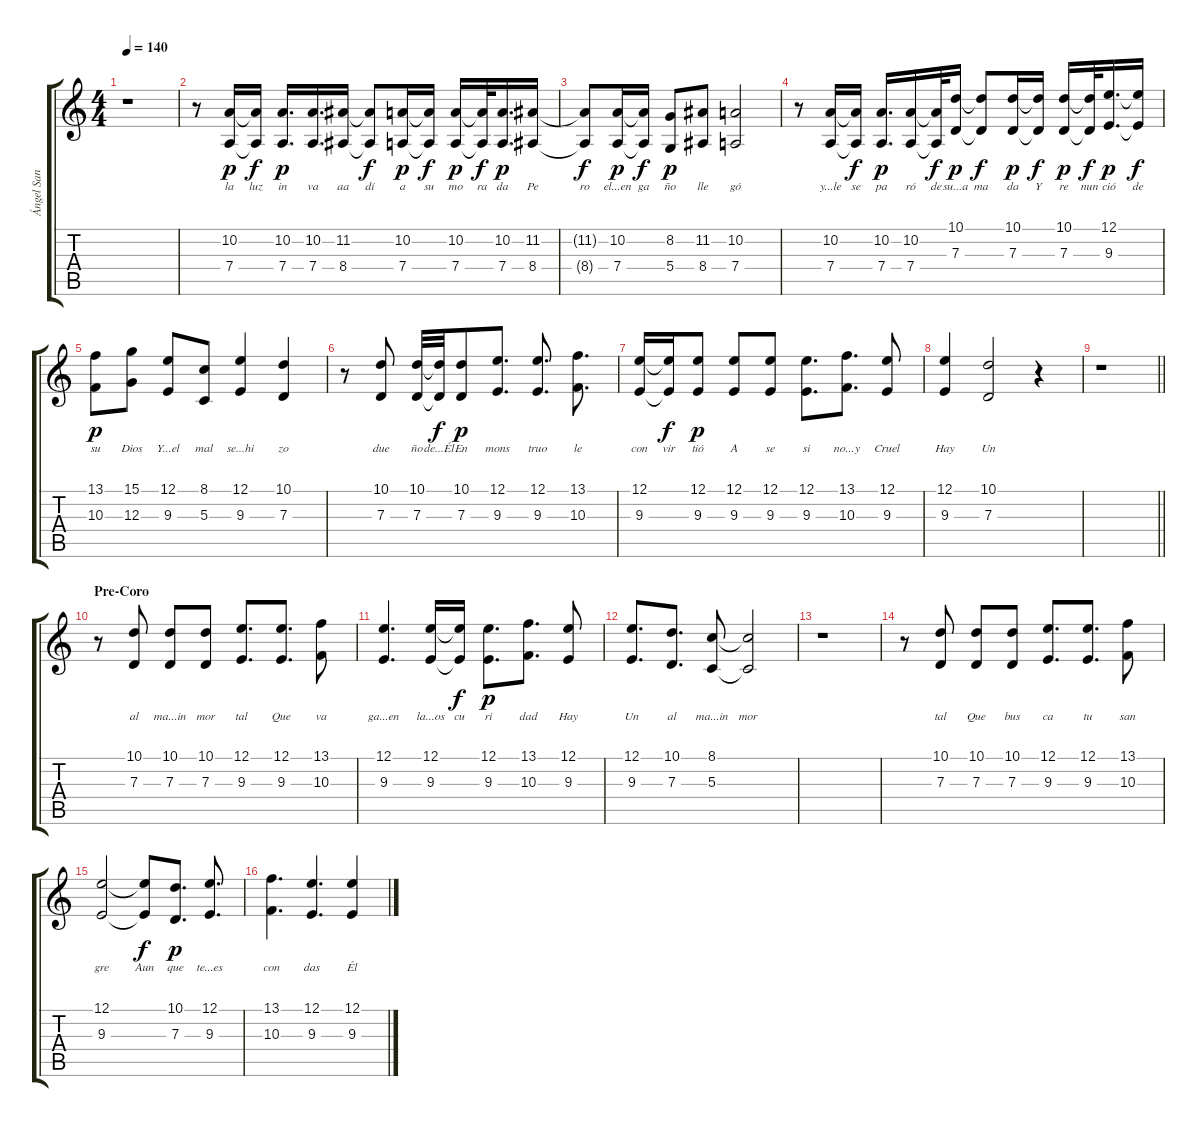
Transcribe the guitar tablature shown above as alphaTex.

\track ("Ángel San Juan (Voz)" "Ángel San ") {instrument lead2sawtooth}
\staff {score tabs}
\tuning (E4 B3 G3 D3 A2 E2) {hide}
\ts (4 4)
\tempo 140
\clef g2
\ks c
r.1{dy p} |
r.8 (10.2 7.4).16{lyrics (0 "la") lyrics (1 "") lyrics (2 "") lyrics (3 "") lyrics (4 "")} (10.2{t} 7.4{t}).16{lyrics (0 "luz") lyrics (1 "") lyrics (2 "") lyrics (3 "") lyrics (4 "") dy f} (10.2 7.4).16{d lyrics (0 "in") lyrics (1 "") lyrics (2 "") lyrics (3 "") lyrics (4 "") dy p} (10.2 7.4).16{d lyrics (0 "va") lyrics (1 "") lyrics (2 "") lyrics (3 "") lyrics (4 "")} (11.2 8.4).16{lyrics (0 "aa") lyrics (1 "") lyrics (2 "") lyrics (3 "") lyrics (4 "")} (11.2{t} 8.4{t}).8{lyrics (0 "dí") lyrics (1 "") lyrics (2 "") lyrics (3 "") lyrics (4 "") dy f} (10.2 7.4).16{lyrics (0 "a") lyrics (1 "") lyrics (2 "") lyrics (3 "") lyrics (4 "") dy p} (10.2{t} 7.4{t}).16{lyrics (0 "su") lyrics (1 "") lyrics (2 "") lyrics (3 "") lyrics (4 "") dy f} (10.2 7.4).16{lyrics (0 "mo") lyrics (1 "") lyrics (2 "") lyrics (3 "") lyrics (4 "") dy p} (10.2{t} 7.4{t}).32{lyrics (0 "ra") lyrics (1 "") lyrics (2 "") lyrics (3 "") lyrics (4 "") dy f} (10.2 7.4).16{d lyrics (0 "da") lyrics (1 "") lyrics (2 "") lyrics (3 "") lyrics (4 "") dy p} (11.2 8.4).16{lyrics (0 "Pe") lyrics (1 "") lyrics (2 "") lyrics (3 "") lyrics (4 "")} |
(11.2{t} 8.4{t}).8{lyrics (0 "ro") lyrics (1 "") lyrics (2 "") lyrics (3 "") lyrics (4 "") dy f} (10.2 7.4).16{lyrics (0 "el...en") lyrics (1 "") lyrics (2 "") lyrics (3 "") lyrics (4 "") dy p} (10.2{t} 7.4{t}).16{lyrics (0 "ga") lyrics (1 "") lyrics (2 "") lyrics (3 "") lyrics (4 "") dy f} (8.2 5.4).8{lyrics (0 "ño") lyrics (1 "") lyrics (2 "") lyrics (3 "") lyrics (4 "") dy p} (11.2 8.4).8{lyrics (0 "lle") lyrics (1 "") lyrics (2 "") lyrics (3 "") lyrics (4 "")} (10.2 7.4).2{lyrics (0 "gó") lyrics (1 "") lyrics (2 "") lyrics (3 "") lyrics (4 "")} |
r.8 (10.2 7.4).16{lyrics (0 "y...le") lyrics (1 "") lyrics (2 "") lyrics (3 "") lyrics (4 "")} (10.2{t} 7.4{t}).16{lyrics (0 "se") lyrics (1 "") lyrics (2 "") lyrics (3 "") lyrics (4 "") dy f} (10.2 7.4).16{d lyrics (0 "pa") lyrics (1 "") lyrics (2 "") lyrics (3 "") lyrics (4 "") dy p} (10.2 7.4).16{lyrics (0 "ró") lyrics (1 "") lyrics (2 "") lyrics (3 "") lyrics (4 "")} (10.2{t} 7.4{t}).32{lyrics (0 "de") lyrics (1 "") lyrics (2 "") lyrics (3 "") lyrics (4 "") dy f} (10.1 7.3).16{lyrics (0 "su...a") lyrics (1 "") lyrics (2 "") lyrics (3 "") lyrics (4 "") dy p} (10.1{t} 7.3{t}).8{lyrics (0 "ma") lyrics (1 "") lyrics (2 "") lyrics (3 "") lyrics (4 "") dy f} (10.1 7.3).16{lyrics (0 "da") lyrics (1 "") lyrics (2 "") lyrics (3 "") lyrics (4 "") dy p} (10.1{t} 7.3{t}).16{lyrics (0 "Y") lyrics (1 "") lyrics (2 "") lyrics (3 "") lyrics (4 "") dy f} (10.1 7.3).16{lyrics (0 "re") lyrics (1 "") lyrics (2 "") lyrics (3 "") lyrics (4 "") dy p} (10.1{t} 7.3{t}).32{lyrics (0 "nun") lyrics (1 "") lyrics (2 "") lyrics (3 "") lyrics (4 "") dy f} (12.1 9.3).16{d lyrics (0 "ció") lyrics (1 "") lyrics (2 "") lyrics (3 "") lyrics (4 "") dy p} (12.1{t} 9.3{t}).16{lyrics (0 "de") lyrics (1 "") lyrics (2 "") lyrics (3 "") lyrics (4 "") dy f} |
(13.1 10.3).8{lyrics (0 "su") lyrics (1 "") lyrics (2 "") lyrics (3 "") lyrics (4 "") dy p} (15.1 12.3).8{lyrics (0 "Dios") lyrics (1 "") lyrics (2 "") lyrics (3 "") lyrics (4 "")} (12.1 9.3).8{lyrics (0 "Y...el") lyrics (1 "") lyrics (2 "") lyrics (3 "") lyrics (4 "")} (8.1 5.3).8{lyrics (0 "mal") lyrics (1 "") lyrics (2 "") lyrics (3 "") lyrics (4 "")} (12.1 9.3).4{lyrics (0 "se...hi") lyrics (1 "") lyrics (2 "") lyrics (3 "") lyrics (4 "")} (10.1 7.3).4{lyrics (0 "zo") lyrics (1 "") lyrics (2 "") lyrics (3 "") lyrics (4 "")} |
r.8 (10.1 7.3).8{lyrics (0 "due") lyrics (1 "") lyrics (2 "") lyrics (3 "") lyrics (4 "")} (10.1 7.3).32{lyrics (0 "ño") lyrics (1 "") lyrics (2 "") lyrics (3 "") lyrics (4 "")} (10.1{t} 7.3{t}).32{lyrics (0 "de...Él") lyrics (1 "") lyrics (2 "") lyrics (3 "") lyrics (4 "") dy f} (10.1 7.3).8{lyrics (0 "En") lyrics (1 "") lyrics (2 "") lyrics (3 "") lyrics (4 "") dy p} (12.1 9.3).8{d lyrics (0 "mons") lyrics (1 "") lyrics (2 "") lyrics (3 "") lyrics (4 "")} (12.1 9.3).8{d lyrics (0 "truo") lyrics (1 "") lyrics (2 "") lyrics (3 "") lyrics (4 "")} (13.1 10.3).8{d lyrics (0 "le") lyrics (1 "") lyrics (2 "") lyrics (3 "") lyrics (4 "")} |
(12.1 9.3).16{lyrics (0 "con") lyrics (1 "") lyrics (2 "") lyrics (3 "") lyrics (4 "")} (12.1{t} 9.3{t}).16{lyrics (0 "vir") lyrics (1 "") lyrics (2 "") lyrics (3 "") lyrics (4 "") dy f} (12.1 9.3).8{lyrics (0 "tió") lyrics (1 "") lyrics (2 "") lyrics (3 "") lyrics (4 "") dy p} (12.1 9.3).8{lyrics (0 "A") lyrics (1 "") lyrics (2 "") lyrics (3 "") lyrics (4 "")} (12.1 9.3).8{lyrics (0 "se") lyrics (1 "") lyrics (2 "") lyrics (3 "") lyrics (4 "")} (12.1 9.3).8{d lyrics (0 "si") lyrics (1 "") lyrics (2 "") lyrics (3 "") lyrics (4 "")} (13.1 10.3).8{d lyrics (0 "no...y") lyrics (1 "") lyrics (2 "") lyrics (3 "") lyrics (4 "")} (12.1 9.3).8{lyrics (0 "Cruel") lyrics (1 "") lyrics (2 "") lyrics (3 "") lyrics (4 "")} |
(12.1 9.3).4{lyrics (0 "Hay") lyrics (1 "") lyrics (2 "") lyrics (3 "") lyrics (4 "")} (10.1 7.3).2{lyrics (0 "Un") lyrics (1 "") lyrics (2 "") lyrics (3 "") lyrics (4 "")} r.4 |
\barLineRight lightlight
r.1 |
\section ("" "Pre-Coro")
r.8 (10.1 7.3).8{lyrics (0 "al") lyrics (1 "") lyrics (2 "") lyrics (3 "") lyrics (4 "")} (10.1 7.3).8{lyrics (0 "ma...in") lyrics (1 "") lyrics (2 "") lyrics (3 "") lyrics (4 "")} (10.1 7.3).8{lyrics (0 "mor") lyrics (1 "") lyrics (2 "") lyrics (3 "") lyrics (4 "")} (12.1 9.3).8{d lyrics (0 "tal") lyrics (1 "") lyrics (2 "") lyrics (3 "") lyrics (4 "")} (12.1 9.3).8{d lyrics (0 "Que") lyrics (1 "") lyrics (2 "") lyrics (3 "") lyrics (4 "")} (13.1 10.3).8{lyrics (0 "va") lyrics (1 "") lyrics (2 "") lyrics (3 "") lyrics (4 "")} |
(12.1 9.3).4{d lyrics (0 "ga...en") lyrics (1 "") lyrics (2 "") lyrics (3 "") lyrics (4 "")} (12.1 9.3).16{lyrics (0 "la...os") lyrics (1 "") lyrics (2 "") lyrics (3 "") lyrics (4 "")} (12.1{t} 9.3{t}).16{lyrics (0 "cu") lyrics (1 "") lyrics (2 "") lyrics (3 "") lyrics (4 "") dy f} (12.1 9.3).8{d lyrics (0 "ri") lyrics (1 "") lyrics (2 "") lyrics (3 "") lyrics (4 "") dy p} (13.1 10.3).8{d lyrics (0 "dad") lyrics (1 "") lyrics (2 "") lyrics (3 "") lyrics (4 "")} (12.1 9.3).8{lyrics (0 "Hay") lyrics (1 "") lyrics (2 "") lyrics (3 "") lyrics (4 "")} |
(12.1 9.3).8{d lyrics (0 "Un") lyrics (1 "") lyrics (2 "") lyrics (3 "") lyrics (4 "")} (10.1 7.3).8{d lyrics (0 "al") lyrics (1 "") lyrics (2 "") lyrics (3 "") lyrics (4 "")} (8.1 5.3).8{lyrics (0 "ma...in") lyrics (1 "") lyrics (2 "") lyrics (3 "") lyrics (4 "")} (8.1{t} 5.3{t}).2{lyrics (0 "mor") lyrics (1 "") lyrics (2 "") lyrics (3 "") lyrics (4 "")} |
r.1 |
r.8 (10.1 7.3).8{lyrics (0 "tal") lyrics (1 "") lyrics (2 "") lyrics (3 "") lyrics (4 "")} (10.1 7.3).8{lyrics (0 "Que") lyrics (1 "") lyrics (2 "") lyrics (3 "") lyrics (4 "")} (10.1 7.3).8{lyrics (0 "bus") lyrics (1 "") lyrics (2 "") lyrics (3 "") lyrics (4 "")} (12.1 9.3).8{d lyrics (0 "ca") lyrics (1 "") lyrics (2 "") lyrics (3 "") lyrics (4 "")} (12.1 9.3).8{d lyrics (0 "tu") lyrics (1 "") lyrics (2 "") lyrics (3 "") lyrics (4 "")} (13.1 10.3).8{lyrics (0 "san") lyrics (1 "") lyrics (2 "") lyrics (3 "") lyrics (4 "")} |
(12.1 9.3).2{lyrics (0 "gre") lyrics (1 "") lyrics (2 "") lyrics (3 "") lyrics (4 "")} (12.1{t} 9.3{t}).8{lyrics (0 "Aun") lyrics (1 "") lyrics (2 "") lyrics (3 "") lyrics (4 "") dy f} (10.1 7.3).8{d lyrics (0 "que") lyrics (1 "") lyrics (2 "") lyrics (3 "") lyrics (4 "") dy p} (12.1 9.3).8{d lyrics (0 "te...es") lyrics (1 "") lyrics (2 "") lyrics (3 "") lyrics (4 "")} |
(13.1 10.3).4{d lyrics (0 "con") lyrics (1 "") lyrics (2 "") lyrics (3 "") lyrics (4 "")} (12.1 9.3).4{d lyrics (0 "das") lyrics (1 "") lyrics (2 "") lyrics (3 "") lyrics (4 "")} (12.1 9.3).4{lyrics (0 "Él") lyrics (1 "") lyrics (2 "") lyrics (3 "") lyrics (4 "")}
